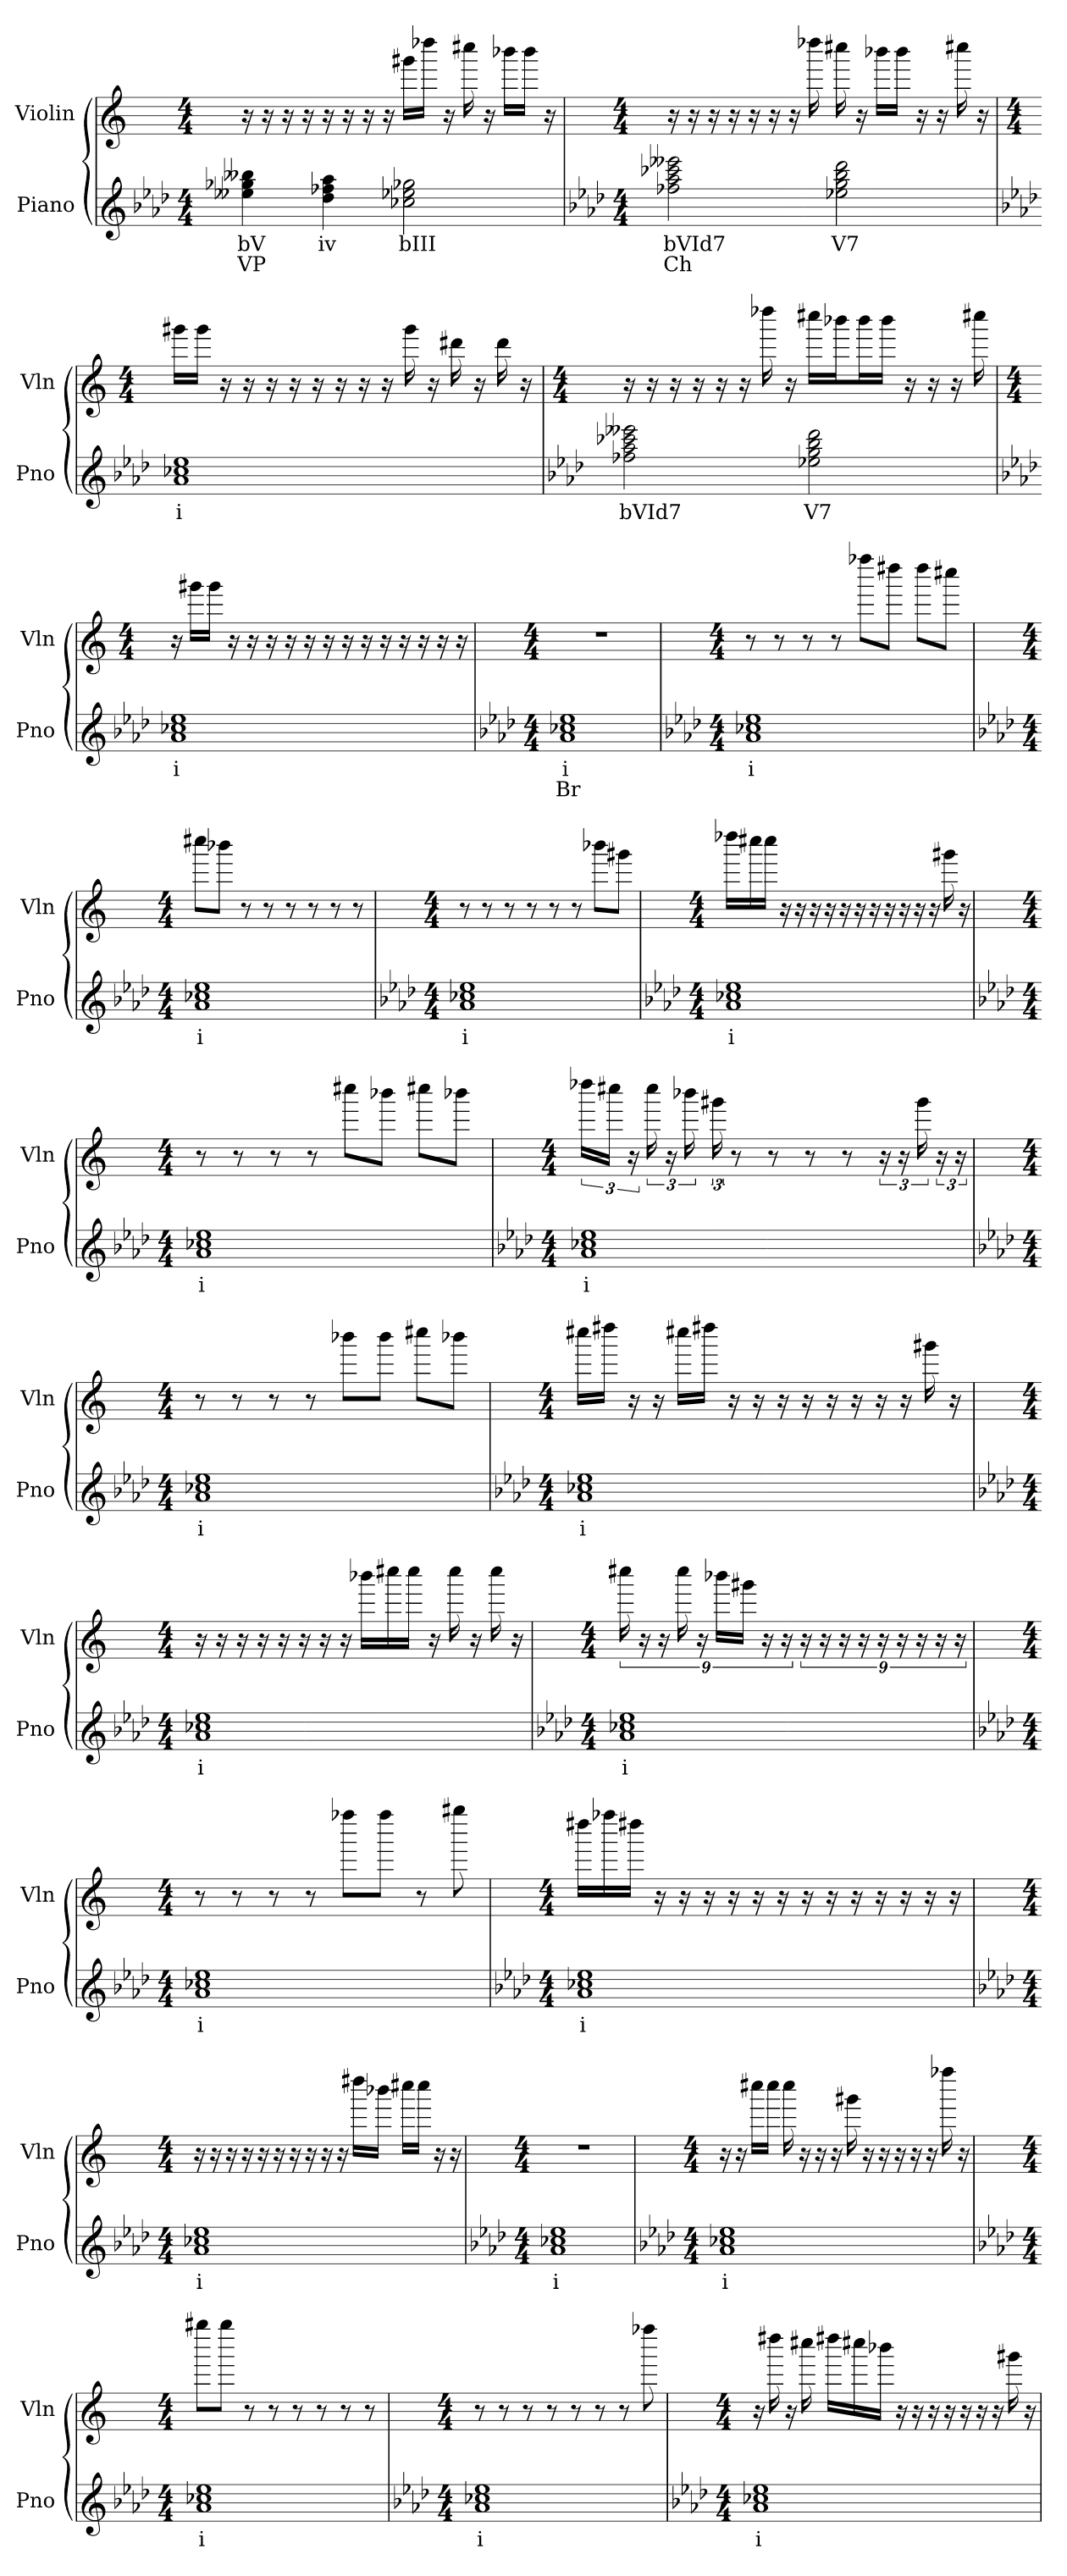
**kern	**text	**text	**kern
*part2	*part2	*part2	*part1
*staff2	*staff2	*staff2	*staff1
*I"Piano	*	*	*I"Violin
*I'Pno	*	*	*I'Vln
*k[b-e-a-d-]	*	*	*
*A-:	*	*	*
*M4/4	*	*	*M4/4
=	=	=	=
4ee--X 4gg-X 4bb--X	bV	VP	16r
.	.	.	16r
.	.	.	16r
.	.	.	16r
4dd- 4ff-X 4aa-	iv	.	16r
.	.	.	16r
.	.	.	16r
.	.	.	16r
2cc-X 2ee-X 2gg-X	bIII	.	16ggg#XLL
.	.	.	16dddd-XJJ
.	.	.	16r
.	.	.	16cccc#X
.	.	.	16r
.	.	.	16bbb-XLL
.	.	.	16bbb-JJ
.	.	.	16r
=	=	=	=
*k[b-e-a-d-]	*	*	*
*A-:	*	*	*
*M4/4	*	*	*M4/4
2ff-X 2aa- 2ccc-X 2eee--X	bVId7	Ch	16r
.	.	.	16r
.	.	.	16r
.	.	.	16r
.	.	.	16r
.	.	.	16r
.	.	.	16r
.	.	.	16dddd-X
2ee-X 2gg 2bb- 2ddd-	V7	.	16cccc#X
.	.	.	16r
.	.	.	16bbb-XLL
.	.	.	16bbb-JJ
.	.	.	16r
.	.	.	16r
.	.	.	16cccc#X
.	.	.	16r
=	=	=	=
*k[b-e-a-d-]	*	*	*
*A-:	*	*	*
*	*	*	*M4/4
1a- 1cc-X 1ee-	i	.	16ggg#XLL
.	.	.	16ggg#JJ
.	.	.	16r
.	.	.	16r
.	.	.	16r
.	.	.	16r
.	.	.	16r
.	.	.	16r
.	.	.	16r
.	.	.	16r
.	.	.	16ggg#
.	.	.	16r
.	.	.	16ddd#X
.	.	.	16r
.	.	.	16ddd#
.	.	.	16r
=	=	=	=
*k[b-e-a-d-]	*	*	*
*A-:	*	*	*
*	*	*	*M4/4
2ff-X 2aa- 2ccc-X 2eee--X	bVId7	.	16r
.	.	.	16r
.	.	.	16r
.	.	.	16r
.	.	.	16r
.	.	.	16r
.	.	.	16dddd-X
.	.	.	16r
2ee-X 2gg 2bb- 2ddd-	V7	.	16cccc#XLL
.	.	.	16bbb-XJ
.	.	.	16bbb-L
.	.	.	16bbb-JJ
.	.	.	16r
.	.	.	16r
.	.	.	16r
.	.	.	16cccc#X
=	=	=	=
*k[b-e-a-d-]	*	*	*
*A-:	*	*	*
*	*	*	*M4/4
1a- 1cc-X 1ee-	i	.	16r
.	.	.	16ggg#XLL
.	.	.	16ggg#JJ
.	.	.	16r
.	.	.	16r
.	.	.	16r
.	.	.	16r
.	.	.	16r
.	.	.	16r
.	.	.	16r
.	.	.	16r
.	.	.	16r
.	.	.	16r
.	.	.	16r
.	.	.	16r
.	.	.	16r
=	=	=	=
*k[b-e-a-d-]	*	*	*
*A-:	*	*	*
*M4/4	*	*	*M4/4
1a- 1cc-X 1ee-	i	Br	1r
=	=	=	=
*k[b-e-a-d-]	*	*	*
*A-:	*	*	*
*M4/4	*	*	*M4/4
1a- 1cc-X 1ee-	i	.	8r
.	.	.	8r
.	.	.	8r
.	.	.	8r
.	.	.	8ffff-XL
.	.	.	8dddd#XJ
.	.	.	8dddd#L
.	.	.	8cccc#XJ
=	=	=	=
*k[b-e-a-d-]	*	*	*
*A-:	*	*	*
*M4/4	*	*	*M4/4
1a- 1cc-X 1ee-	i	.	8cccc#XL
.	.	.	8bbb-XJ
.	.	.	8r
.	.	.	8r
.	.	.	8r
.	.	.	8r
.	.	.	8r
.	.	.	8r
=	=	=	=
*k[b-e-a-d-]	*	*	*
*A-:	*	*	*
*M4/4	*	*	*M4/4
1a- 1cc-X 1ee-	i	.	8r
.	.	.	8r
.	.	.	8r
.	.	.	8r
.	.	.	8r
.	.	.	8r
.	.	.	8bbb-XL
.	.	.	8ggg#XJ
=	=	=	=
*k[b-e-a-d-]	*	*	*
*A-:	*	*	*
*M4/4	*	*	*M4/4
1a- 1cc-X 1ee-	i	.	16dddd-XLL
.	.	.	16cccc#X
.	.	.	16cccc#JJ
.	.	.	16r
.	.	.	16r
.	.	.	16r
.	.	.	16r
.	.	.	16r
.	.	.	16r
.	.	.	16r
.	.	.	16r
.	.	.	16r
.	.	.	16r
.	.	.	16r
.	.	.	16ggg#X
.	.	.	16r
=	=	=	=
*k[b-e-a-d-]	*	*	*
*A-:	*	*	*
*M4/4	*	*	*M4/4
1a- 1cc-X 1ee-	i	.	8r
.	.	.	8r
.	.	.	8r
.	.	.	8r
.	.	.	8cccc#XL
.	.	.	8bbb-XJ
.	.	.	8cccc#XL
.	.	.	8bbb-XJ
=	=	=	=
*k[b-e-a-d-]	*	*	*
*A-:	*	*	*
*M4/4	*	*	*M4/4
1a- 1cc-X 1ee-	i	.	24dddd-XLL
.	.	.	24cccc#XJJ
.	.	.	24r
.	.	.	24cccc#
.	.	.	24r
.	.	.	24bbb-X
.	.	.	24ggg#X
.	.	.	8r
.	.	.	8r
.	.	.	8r
.	.	.	8r
.	.	.	24r
.	.	.	24r
.	.	.	24ggg#
.	.	.	24r
.	.	.	24r
=	=	=	=
*k[b-e-a-d-]	*	*	*
*A-:	*	*	*
*M4/4	*	*	*M4/4
1a- 1cc-X 1ee-	i	.	8r
.	.	.	8r
.	.	.	8r
.	.	.	8r
.	.	.	8bbb-XL
.	.	.	8bbb-J
.	.	.	8cccc#XL
.	.	.	8bbb-XJ
=	=	=	=
*k[b-e-a-d-]	*	*	*
*A-:	*	*	*
*M4/4	*	*	*M4/4
1a- 1cc-X 1ee-	i	.	16cccc#XLL
.	.	.	16dddd#XJJ
.	.	.	16r
.	.	.	16r
.	.	.	16cccc#XLL
.	.	.	16dddd#XJJ
.	.	.	16r
.	.	.	16r
.	.	.	16r
.	.	.	16r
.	.	.	16r
.	.	.	16r
.	.	.	16r
.	.	.	16r
.	.	.	16ggg#X
.	.	.	16r
=	=	=	=
*k[b-e-a-d-]	*	*	*
*A-:	*	*	*
*M4/4	*	*	*M4/4
1a- 1cc-X 1ee-	i	.	16r
.	.	.	16r
.	.	.	16r
.	.	.	16r
.	.	.	16r
.	.	.	16r
.	.	.	16r
.	.	.	16r
.	.	.	16bbb-XLL
.	.	.	16cccc#X
.	.	.	16cccc#JJ
.	.	.	16r
.	.	.	16cccc#
.	.	.	16r
.	.	.	16cccc#
.	.	.	16r
=	=	=	=
*k[b-e-a-d-]	*	*	*
*A-:	*	*	*
*M4/4	*	*	*M4/4
1a- 1cc-X 1ee-	i	.	18cccc#X
.	.	.	18r
.	.	.	18r
.	.	.	18cccc#
.	.	.	18r
.	.	.	18bbb-XLL
.	.	.	18ggg#XJJ
.	.	.	18r
.	.	.	18r
.	.	.	18r
.	.	.	18r
.	.	.	18r
.	.	.	18r
.	.	.	18r
.	.	.	18r
.	.	.	18r
.	.	.	18r
.	.	.	18r
=	=	=	=
*k[b-e-a-d-]	*	*	*
*A-:	*	*	*
*M4/4	*	*	*M4/4
1a- 1cc-X 1ee-	i	.	8r
.	.	.	8r
.	.	.	8r
.	.	.	8r
.	.	.	8ffff-XL
.	.	.	8ffff-J
.	.	.	8r
.	.	.	8gggg#X
=	=	=	=
*k[b-e-a-d-]	*	*	*
*A-:	*	*	*
*M4/4	*	*	*M4/4
1a- 1cc-X 1ee-	i	.	16dddd#XLL
.	.	.	16ffff-X
.	.	.	16dddd#XJJ
.	.	.	16r
.	.	.	16r
.	.	.	16r
.	.	.	16r
.	.	.	16r
.	.	.	16r
.	.	.	16r
.	.	.	16r
.	.	.	16r
.	.	.	16r
.	.	.	16r
.	.	.	16r
.	.	.	16r
=	=	=	=
*k[b-e-a-d-]	*	*	*
*A-:	*	*	*
*M4/4	*	*	*M4/4
1a- 1cc-X 1ee-	i	.	16r
.	.	.	16r
.	.	.	16r
.	.	.	16r
.	.	.	16r
.	.	.	16r
.	.	.	16r
.	.	.	16r
.	.	.	16r
.	.	.	16r
.	.	.	16dddd#XLL
.	.	.	16bbb-XJJ
.	.	.	16cccc#XLL
.	.	.	16cccc#JJ
.	.	.	16r
.	.	.	16r
=	=	=	=
*k[b-e-a-d-]	*	*	*
*A-:	*	*	*
*M4/4	*	*	*M4/4
1a- 1cc-X 1ee-	i	.	1r
=	=	=	=
*k[b-e-a-d-]	*	*	*
*A-:	*	*	*
*M4/4	*	*	*M4/4
1a- 1cc-X 1ee-	i	.	16r
.	.	.	16r
.	.	.	16cccc#XLL
.	.	.	16cccc#JJ
.	.	.	16cccc#
.	.	.	16r
.	.	.	16r
.	.	.	16r
.	.	.	16ggg#X
.	.	.	16r
.	.	.	16r
.	.	.	16r
.	.	.	16r
.	.	.	16r
.	.	.	16ffff-X
.	.	.	16r
=	=	=	=
*k[b-e-a-d-]	*	*	*
*A-:	*	*	*
*M4/4	*	*	*M4/4
1a- 1cc-X 1ee-	i	.	8gggg#XL
.	.	.	8gggg#J
.	.	.	8r
.	.	.	8r
.	.	.	8r
.	.	.	8r
.	.	.	8r
.	.	.	8r
=	=	=	=
*k[b-e-a-d-]	*	*	*
*A-:	*	*	*
*M4/4	*	*	*M4/4
1a- 1cc-X 1ee-	i	.	8r
.	.	.	8r
.	.	.	8r
.	.	.	8r
.	.	.	8r
.	.	.	8r
.	.	.	8r
.	.	.	8ffff-X
=	=	=	=
*k[b-e-a-d-]	*	*	*
*A-:	*	*	*
*M4/4	*	*	*M4/4
1a- 1cc-X 1ee-	i	.	16r
.	.	.	16dddd#X
.	.	.	16r
.	.	.	16cccc#X
.	.	.	16dddd#XLL
.	.	.	16cccc#X
.	.	.	16bbb-XJJ
.	.	.	16r
.	.	.	16r
.	.	.	16r
.	.	.	16r
.	.	.	16r
.	.	.	16r
.	.	.	16r
.	.	.	16ggg#X
.	.	.	16r
=	=	=	=
*-	*-	*-	*-
